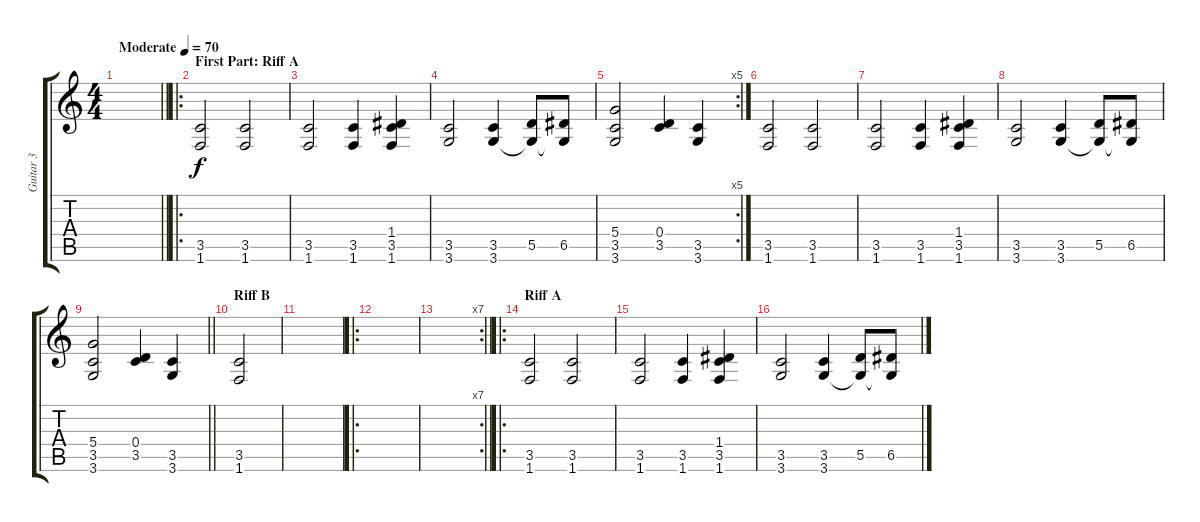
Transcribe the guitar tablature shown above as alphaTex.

\track ("Guitar 3" "Guitar 3") {instrument distortionguitar}
\staff {score tabs}
\tuning (E4 B3 G3 D3 A2 E2) {hide}
\ts (4 4)
\tempo (70 "Moderate")
\clef g2
\barLineRight lightlight
\ks c
|
\ro
\section ("" "First Part: Riff A")
(3.5 1.6).2 (3.5 1.6).2 |
(3.5 1.6).2 (3.5 1.6).4 (1.4 3.5 1.6).4 |
(3.5 3.6).2 (3.5 3.6).4 (5.5 3.6{t}).8 (6.5 3.6{t}).8 |
\rc 5
(5.4 3.5 3.6).2 (0.4 3.5).4 (3.5 3.6).4 |
(3.5 1.6).2 (3.5 1.6).2 |
(3.5 1.6).2 (3.5 1.6).4 (1.4 3.5 1.6).4 |
(3.5 3.6).2 (3.5 3.6).4 (5.5 3.6{t}).8 (6.5 3.6{t}).8 |
\barLineRight lightlight
(5.4 3.5 3.6).2 (0.4 3.5).4 (3.5 3.6).4 |
\section ("" "Riff B")
(3.5 1.6).2 |
|
\ro
|
\rc 7
\barLineRight lightlight
|
\ro
\section ("" "Riff A")
(3.5 1.6).2 (3.5 1.6).2 |
(3.5 1.6).2 (3.5 1.6).4 (1.4 3.5 1.6).4 |
(3.5 3.6).2 (3.5 3.6).4 (5.5 3.6{t}).8 (6.5 3.6{t}).8
